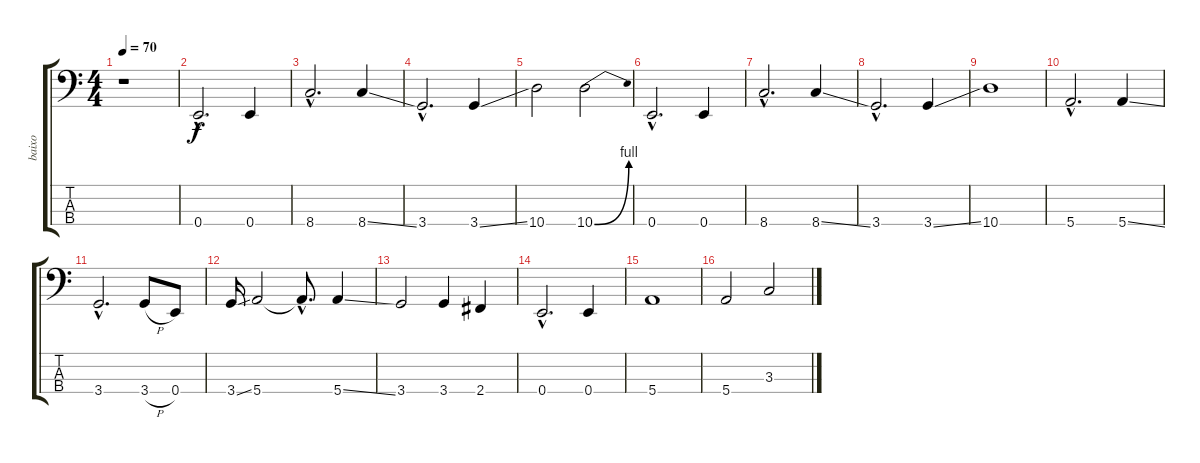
\track ("baixo" "baixo") {instrument electricbassfinger}
\staff {score tabs}
\tuning (G2 D2 A1 E1) {hide}
\ts (4 4)
\tempo 70
\clef f4
\ks c
r.1{dy f instrument electricbassfinger} |
0.4{hac}.2{d} 0.4.4 |
8.4{hac}.2{d} 8.4{ss}.4 |
3.4{hac}.2{d} 3.4{ss}.4 |
10.4.2 10.4{be (bend 0 0 60 4)}.2 |
0.4{hac}.2{d} 0.4.4 |
8.4{hac}.2{d} 8.4{ss}.4 |
3.4{hac}.2{d} 3.4{ss}.4 |
10.4.1 |
5.4{hac}.2{d} 5.4{ss}.4 |
3.4{hac}.2{d} 3.4{h}.8 0.4.8 |
3.4{ss}.16 5.4.2 5.4{hac t}.8{d} 5.4{ss}.4 |
3.4.2 3.4.4 2.4.4 |
0.4{hac}.2{d} 0.4.4 |
5.4.1 |
5.4.2 3.3.2
